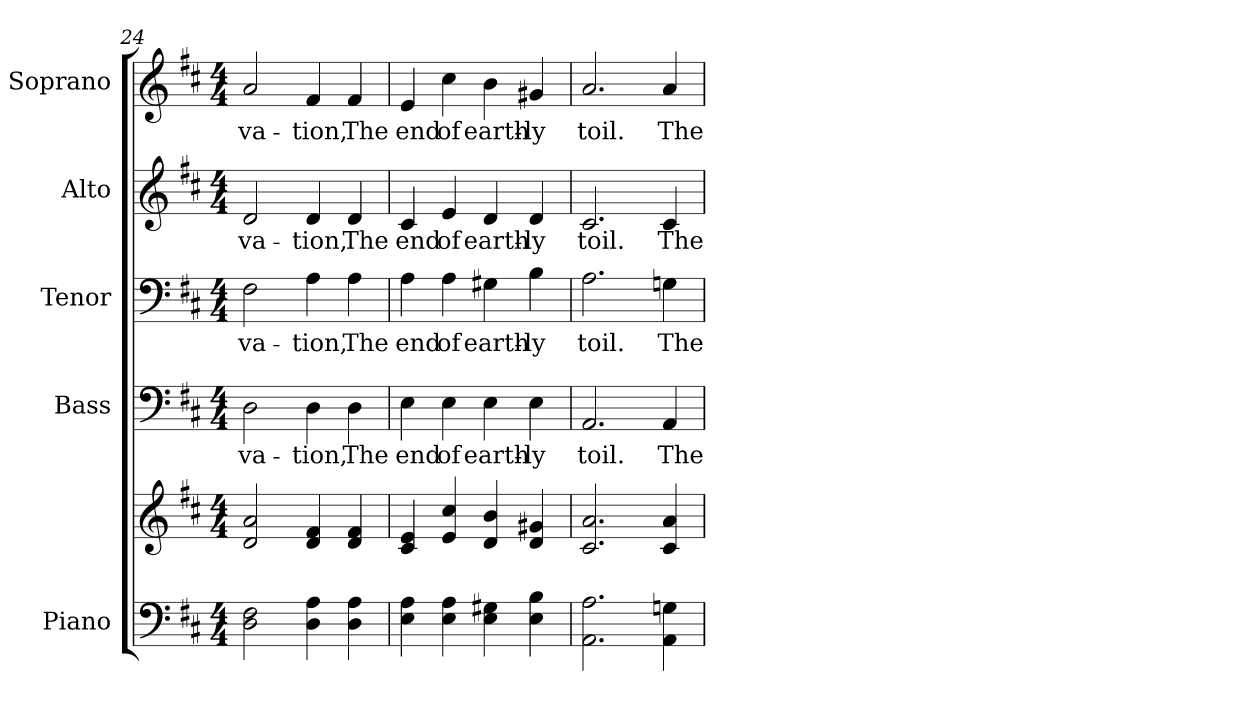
**kern	**kern	**kern	**text	**kern	**text	**kern	**text	**kern	**text
*part5	*part5	*part4	*part4	*part3	*part3	*part2	*part2	*part1	*part1
*staff6	*staff5	*staff4	*staff4	*staff3	*staff3	*staff2	*staff2	*staff1	*staff1
*I"Piano	*	*I"Bass	*	*I"Tenor	*	*I"Alto	*	*I"Soprano	*
*I'Pno.	*	*I'B.	*	*I'T.	*	*I'A.	*	*I'S.	*
!!LO:PB:g=z
*clefF4	*clefG2	*clefF4	*	*clefF4	*	*clefG2	*	*clefG2	*
*k[f#c#]	*k[f#c#]	*k[f#c#]	*	*k[f#c#]	*	*k[f#c#]	*	*k[f#c#]	*
*D:	*D:	*D:	*	*D:	*	*D:	*	*D:	*
*M4/4	*M4/4	*M4/4	*	*M4/4	*	*M4/4	*	*M4/4	*
=24	=24	=24	=24	=24	=24	=24	=24	=24	=24
!	!	!	!LO:LY:b:color=#000000	!	!	!	!	!	!
!	!	!	!	!	!LO:LY:b:color=#000000	!	!	!	!
!	!	!	!	!	!	!	!LO:LY:b:color=#000000	!	!
!	!	!	!	!	!	!	!	!	!LO:LY:b:color=#000000
2Di\ 2F#i	2di/ 2ai	2Di\	-va-	2F#i\	-va-	2di/	-va-	2ai/	-va-
!	!	!	!LO:LY:b:color=#000000	!	!	!	!	!	!
!	!	!	!	!	!LO:LY:b:color=#000000	!	!	!	!
!	!	!	!	!	!	!	!LO:LY:b:color=#000000	!	!
!	!	!	!	!	!	!	!	!	!LO:LY:b:color=#000000
4Di\ 4Ai	4di/ 4f#i	4Di\	-tion,	4Ai\	-tion,	4di/	-tion,	4f#i/	-tion,
!	!	!	!LO:LY:b:color=#000000	!	!	!	!	!	!
!	!	!	!	!	!LO:LY:b:color=#000000	!	!	!	!
!	!	!	!	!	!	!	!LO:LY:b:color=#000000	!	!
!	!	!	!	!	!	!	!	!	!LO:LY:b:color=#000000
4Di\ 4Ai	4di/ 4f#i	4Di\	The	4Ai\	The	4di/	The	4f#i/	The
=25	=25	=25	=25	=25	=25	=25	=25	=25	=25
!	!	!	!LO:LY:b:color=#000000	!	!	!	!	!	!
!	!	!	!	!	!LO:LY:b:color=#000000	!	!	!	!
!	!	!	!	!	!	!	!LO:LY:b:color=#000000	!	!
!	!	!	!	!	!	!	!	!	!LO:LY:b:color=#000000
4Ei\ 4Ai	4c#i/ 4ei	4Ei\	end	4Ai\	end	4c#i/	end	4ei/	end
!	!	!	!LO:LY:b:color=#000000	!	!	!	!	!	!
!	!	!	!	!	!LO:LY:b:color=#000000	!	!	!	!
!	!	!	!	!	!	!	!LO:LY:b:color=#000000	!	!
!	!	!	!	!	!	!	!	!	!LO:LY:b:color=#000000
4Ei\ 4Ai	4ei/ 4cc#i	4Ei\	of	4Ai\	of	4ei/	of	4cc#i\	of
!	!	!	!LO:LY:b:color=#000000	!	!	!	!	!	!
!	!	!	!	!	!LO:LY:b:color=#000000	!	!	!	!
!	!	!	!	!	!	!	!LO:LY:b:color=#000000	!	!
!	!	!	!	!	!	!	!	!	!LO:LY:b:color=#000000
4Ei\ 4G#Xi	4di/ 4bi	4Ei\	earth-	4G#Xi\	earth-	4di/	earth-	4bi\	earth-
!	!	!	!LO:LY:b:color=#000000	!	!	!	!	!	!
!	!	!	!	!	!LO:LY:b:color=#000000	!	!	!	!
!	!	!	!	!	!	!	!LO:LY:b:color=#000000	!	!
!	!	!	!	!	!	!	!	!	!LO:LY:b:color=#000000
4Ei\ 4Bi	4di/ 4g#Xi	4Ei\	-ly	4Bi\	-ly	4di/	-ly	4g#Xi/	-ly
!!LO:PB:g=z
=26	=26	=26	=26	=26	=26	=26	=26	=26	=26
!	!	!	!LO:LY:b:color=#000000	!	!	!	!	!	!
!	!	!	!	!	!LO:LY:b:color=#000000	!	!	!	!
!	!	!	!	!	!	!	!LO:LY:b:color=#000000	!	!
!	!	!	!	!	!	!	!	!	!LO:LY:b:color=#000000
2.AAi\ 2.Ai	2.c#i/ 2.ai	2.AAi/	toil.	2.Ai\	toil.	2.c#i/	toil.	2.ai/	toil.
!	!	!	!LO:LY:b:color=#000000	!	!	!	!	!	!
!	!	!	!	!	!LO:LY:b:color=#000000	!	!	!	!
!	!	!	!	!	!	!	!LO:LY:b:color=#000000	!	!
!	!	!	!	!	!	!	!	!	!LO:LY:b:color=#000000
4AAi\ 4Gni	4c#i/ 4ai	4AAi/	The	4Gni\	The	4c#i/	The	4ai/	The
=	=	=	=	=	=	=	=	=	=
*-	*-	*-	*-	*-	*-	*-	*-	*-	*-
